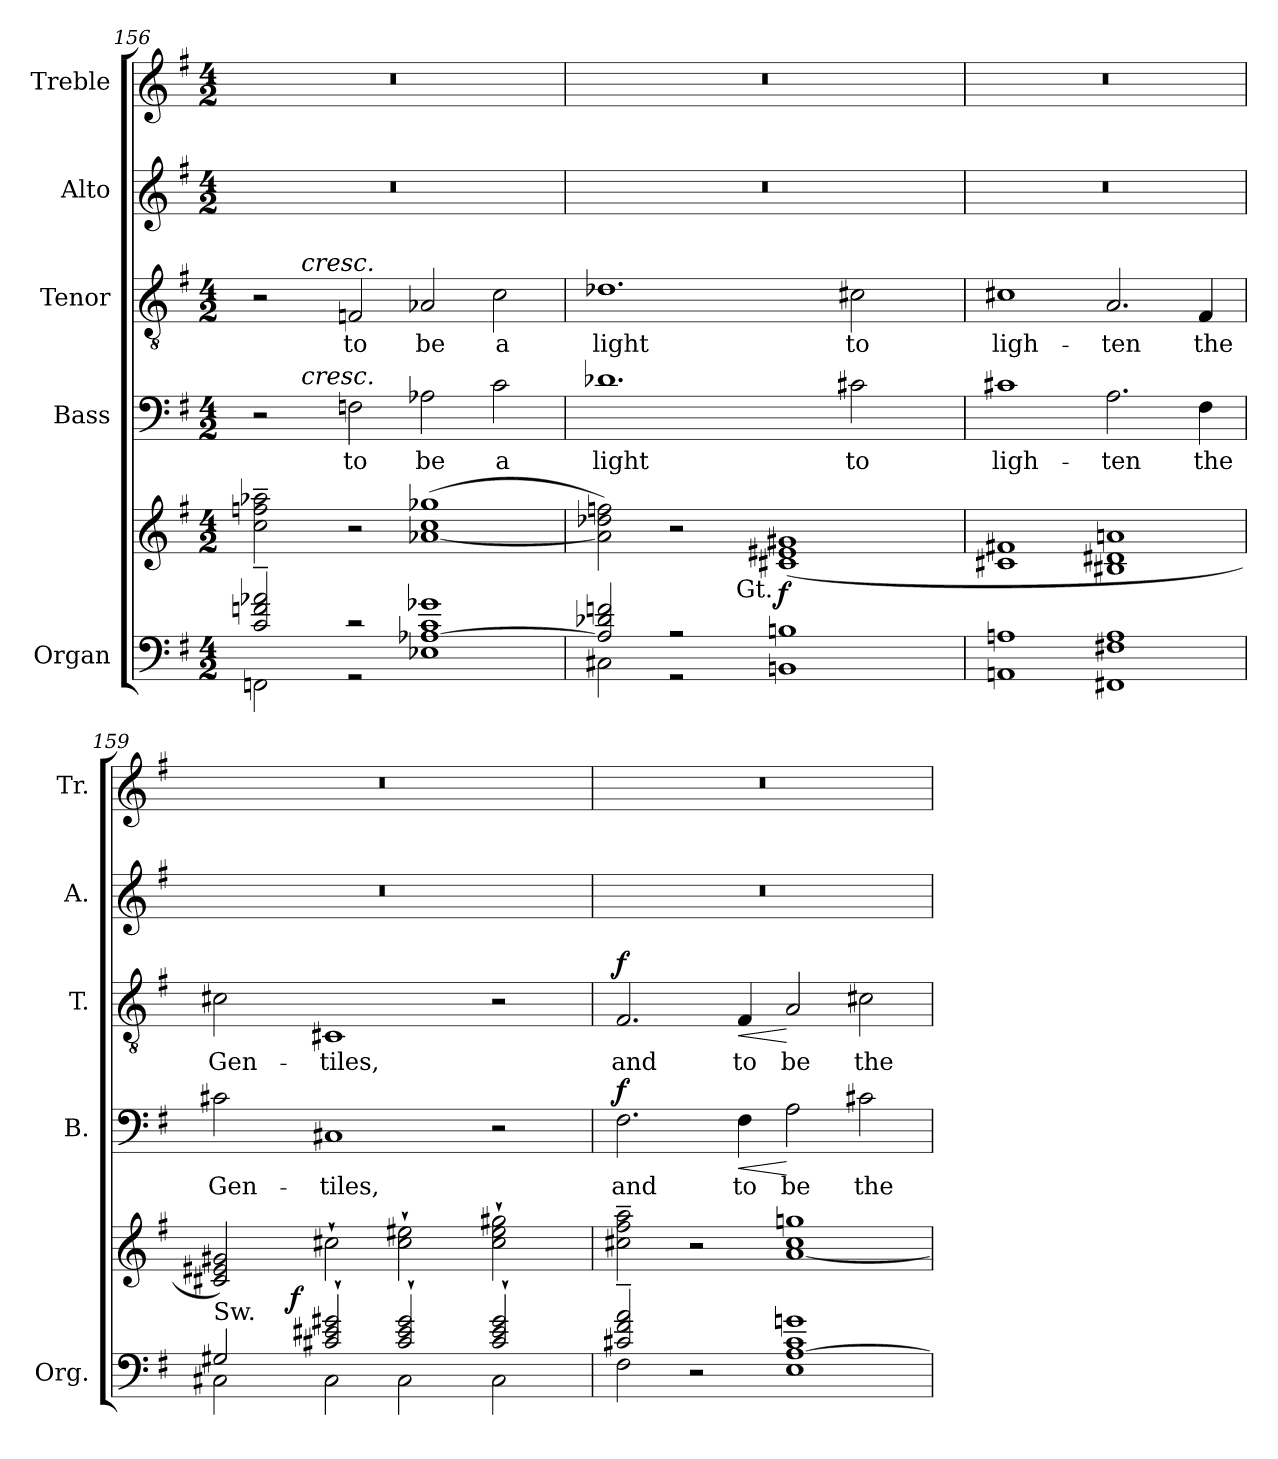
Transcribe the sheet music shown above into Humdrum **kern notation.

**kern	**kern	**dynam	**kern	**text	**dynam	**kern	**text	**dynam	**kern	**kern
*part5	*part5	*part5	*part4	*part4	*part4	*part3	*part3	*part3	*part2	*part1
*staff6	*staff5	*staff5/6	*staff4	*staff4	*staff4	*staff3	*staff3	*staff3	*staff2	*staff1
*I"Organ	*	*	*I"Bass	*	*	*I"Tenor	*	*	*I"Alto	*I"Treble
*I'Org.	*	*	*I'B.	*	*	*I'T.	*	*	*I'A.	*I'Tr.
!!LO:PB:g=z
*clefF4	*clefG2	*	*clefF4	*	*	*clefGv2	*	*	*clefG2	*clefG2
*	*	*	*	*	*	*ITrd7c12	*	*	*	*
*k[f#]	*k[f#]	*	*k[f#]	*	*	*k[f#]	*	*	*k[f#]	*k[f#]
*G:	*G:	*	*G:	*	*	*G:	*	*	*G:	*G:
*M4/2	*M4/2	*	*M4/2	*	*	*M4/2	*	*	*M4/2	*M4/2
=156	=156	=156	=156	=156	=156	=156	=156	=156	=156	=156
*^	*	*	*	*	*	*	*	*	*	*
!	!	!	!	!	!	!	!	!	!	!LO:N:vis=1	!LO:N:vis=1
*	*	*	*	*^	*	*	*^	*	*	*	*
2ci/~ 2fni~ 2a-Xi~	2FFni\	2cci\~ 2ffni~ 2aa-Xi~	.	2r	4ryy	.	.	2r	4ryy	.	.	0r	0r
!	!	!	!	!	!	!	!	!	!LO:TX:a:i:t=cresc.	!	!	!	!
!	!	!	!	!	!LO:TX:a:i:t=cresc.	!	!	!	!	!	!	!	!
.	.	.	.	.	1..ryy	.	.	.	1..ryy	.	.	.	.
!	!	!	!	!	!	!LO:LY:b:color=#000000	!	!	!	!	!	!	!
!	!	!	!	!	!	!	!	!	!	!LO:LY:b:color=#000000	!	!	!
2r	2r	2r	.	2Fni\	.	to	.	2FFni/	.	to	.	.	.
!	!	!	!	!	!	!LO:LY:b:color=#000000	!	!	!	!	!	!	!
!	!	!	!	!	!	!	!	!	!	!LO:LY:b:color=#000000	!	!	!
[1A-Xi 1ci 1g-Xi	1E-Xi	([1a-Xi 1cci 1gg-Xi	.	2A-Xi\	.	be	.	2AA-Xi/	.	be	.	.	.
!	!	!	!	!	!	!LO:LY:b:color=#000000	!	!	!	!	!	!	!
!	!	!	!	!	!	!	!	!	!	!LO:LY:b:color=#000000	!	!	!
.	.	.	.	2ci\	.	a	.	2Ci\	.	a	.	.	.
*	*	*	*	*v	*v	*	*	*	*	*	*	*	*
*	*	*	*	*	*	*	*v	*v	*	*	*	*
=157	=157	=157	=157	=157	=157	=157	=157	=157	=157	=157	=157
*	*	*	*	*^	*	*	*^	*	*	*	*
!	!	!	!	!	!	!LO:LY:b:color=#000000	!	!	!	!	!	!	!
*	*	*	*	*v	*v	*	*	*	*	*	*	*	*
*	*	*	*	*	*	*	*v	*v	*	*	*	*
*	*	*	*	*^	*	*	*^	*	*	*	*
!	!	!	!	!	!	!	!	!	!	!LO:LY:b:color=#000000	!	!LO:N:vis=1	!LO:N:vis=1
*	*	*	*	*v	*v	*	*	*	*	*	*	*	*
*	*	*^	*	*	*	*	*v	*v	*	*	*	*
2A-i/] 2d-Xi 2fni	2C#Xi\	2a-i\] 2dd-Xi 2ffni)	2ryy	.	1.d-Xi	light	.	1.D-Xi	light	.	0r	0r
2r	2r	2r	4ryy	.	.	.	.	.	.	.	.	.
.	.	.	32ryy	.	.	.	.	.	.	.	.	.
.	.	.	128ryy	.	.	.	.	.	.	.	.	.
!	!	!	!LO:TX:b:t=Gt.	!	!	!	!	!	!	!	!	!
.	.	.	1ryy	.	.	.	.	.	.	.	.	.
1Bni	1BBni	(1c#Xi 1e#Xi 1g#Xi	.	f	.	.	.	.	.	.	.	.
!	!	!	!	!	!	!LO:LY:b:color=#000000	!	!	!	!	!	!
!	!	!	!	!	!	!	!	!	!LO:LY:b:color=#000000	!	!	!
.	.	.	.	.	2c#Xi\	to	.	2C#Xi\	to	.	.	.
.	.	.	8ryy	.	.	.	.	.	.	.	.	.
.	.	.	16ryy	.	.	.	.	.	.	.	.	.
.	.	.	64.ryy	.	.	.	.	.	.	.	.	.
*	*	*v	*v	*	*	*	*	*	*	*	*	*
=158	=158	=158	=158	=158	=158	=158	=158	=158	=158	=158	=158
*	*	*^	*	*	*	*	*	*	*	*	*
!	!	!	!	!	!	!LO:LY:b:color=#000000	!	!	!	!	!	!
*	*	*v	*v	*	*	*	*	*	*	*	*	*
*	*	*^	*	*	*	*	*	*	*	*	*
!	!	!	!	!	!	!	!	!	!LO:LY:b:color=#000000	!	!LO:N:vis=1	!LO:N:vis=1
*	*	*v	*v	*	*	*	*	*	*	*	*	*
1Ani	1AAni	1c#Xi 1f#Xi	.	1c#Xi	ligh-	.	1C#Xi	ligh-	.	0r	0r
!	!	!	!	!	!LO:LY:b:color=#000000	!	!	!	!	!	!
!	!	!	!	!	!	!	!	!LO:LY:b:color=#000000	!	!	!
1F#Xi 1Ai	1FF#Xi	1B#Xi 1d#Xi 1ani	.	2.Ai\	-ten	.	2.AAi/	-ten	.	.	.
!	!	!	!	!	!LO:LY:b:color=#000000	!	!	!	!	!	!
!	!	!	!	!	!	!	!	!LO:LY:b:color=#000000	!	!	!
.	.	.	.	4F#i\	the	.	4FF#i/	the	.	.	.
=159	=159	=159	=159	=159	=159	=159	=159	=159	=159	=159	=159
!	!	!	!	!	!LO:LY:b:color=#000000	!	!	!	!	!	!
!LO:TX:a:t=Sw.	!	!	!	!	!	!	!	!	!	!	!
!	!	!	!	!	!	!	!	!LO:LY:b:color=#000000	!	!LO:N:vis=1	!LO:N:vis=1
*	*	*^	*	*	*	*	*	*	*	*	*
2G#Xi/	2C#Xi\	2c#Xi/ 2e#Xi 2g#Xi)	4ryy	.	2c#Xi\	Gen-	.	2C#Xi\	Gen-	.	0r	0r
.	.	.	16..ryy	.	.	.	.	.	.	.	.	.
.	.	.	1ryy	f	.	.	.	.	.	.	.	.
!	!	!	!	!	!	!LO:LY:b:color=#000000	!	!	!	!	!	!
!	!	!	!	!	!	!	!	!	!LO:LY:b:color=#000000	!	!	!
2c#Xi/` 2e#Xi` 2g#Xi`	2C#i\	2cc#X`i\	.	.	1C#Xi	-tiles,	.	1CC#Xi	-tiles,	.	.	.
2c#i/` 2e#i` 2g#i`	2C#i\	2cc#i\` 2ee#Xi`	.	.	.	.	.	.	.	.	.	.
.	.	.	2ryy	.	.	.	.	.	.	.	.	.
2c#i/` 2e#i` 2g#i`	2C#i\	2cc#i\` 2ee#i` 2gg#Xi`	.	.	2r	.	.	2r	.	.	.	.
.	.	.	8ryy	.	.	.	.	.	.	.	.	.
.	.	.	64ryy	.	.	.	.	.	.	.	.	.
*	*	*v	*v	*	*	*	*	*	*	*	*	*
=160	=160	=160	=160	=160	=160	=160	=160	=160	=160	=160	=160
*	*	*^	*	*	*	*	*	*	*	*	*
!	!	!	!	!	!	!LO:LY:b:color=#000000	!	!	!	!	!	!
*	*	*v	*v	*	*	*	*	*	*	*	*	*
*	*	*^	*	*	*	*	*	*	*	*	*
!	!	!	!	!	!	!	!	!	!LO:LY:b:color=#000000	!	!LO:N:vis=1	!LO:N:vis=1
*	*	*v	*v	*	*	*	*	*	*	*	*	*
2c#Xi/~ 2f#i~ 2ai~	2F#i\	2cc#Xi\~ 2ff#i~ 2aai~	.	2.F#i\	and	f	2.FF#i/	and	f	0r	0r
2r	2ryy	2r	.	.	.	.	.	.	.	.	.
!	!	!	!	!	!LO:LY:b:color=#000000	!LO:HP:b	!	!	!	!	!
!	!	!	!	!	!	!	!	!LO:LY:b:color=#000000	!LO:HP:b	!	!
.	.	.	.	4F#i\	to	<	4FF#i/	to	<	.	.
!	!	!	!	!	!LO:LY:b:color=#000000	!	!	!	!	!	!
!	!	!	!	!	!	!	!	!LO:LY:b:color=#000000	!	!	!
[1Ai 1c#i 1gni	1Ei	[1ai 1cc#i 1ggni	.	2Ai\	be	[	2AAi/	be	[	.	.
!	!	!	!	!	!LO:LY:b:color=#000000	!	!	!	!	!	!
!	!	!	!	!	!	!	!	!LO:LY:b:color=#000000	!	!	!
.	.	.	.	2c#Xi\	the	.	2C#Xi\	the	.	.	.
*v	*v	*	*	*	*	*	*	*	*	*	*
=	=	=	=	=	=	=	=	=	=	=
*-	*-	*-	*-	*-	*-	*-	*-	*-	*-	*-
